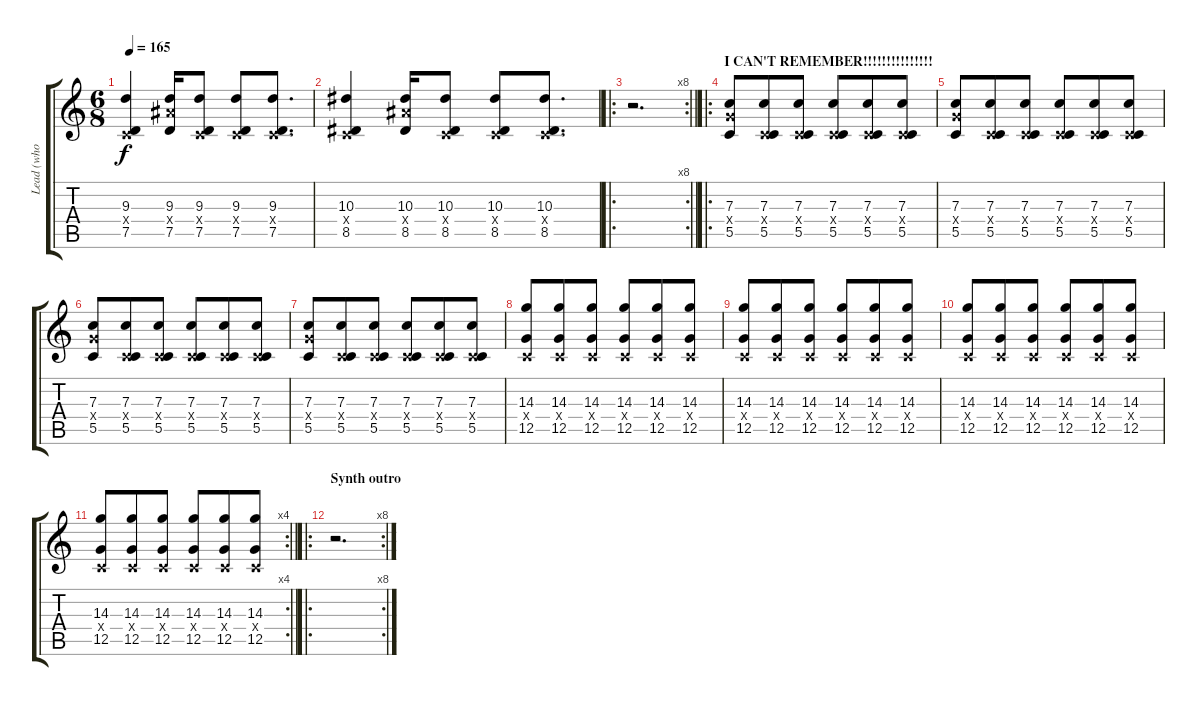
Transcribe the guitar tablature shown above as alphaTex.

\track ("Lead (who cares about other parts)" "Lead (who ") {instrument overdrivenguitar}
\staff {score tabs}
\tuning (D4 A3 F3 C3 G2 C2) {hide}
\ts (6 8)
\tempo 165
\clef g2
\ks c
(9.3 0.4{x} 7.5).4{dy f} (9.3 10.4{x} 7.5).16 (9.3 0.4{x} 7.5).8 (9.3 0.4{x} 7.5).8 (9.3 0.4{x} 7.5).8{d} |
(10.3 0.4{x} 8.5).4 (10.3 10.4{x} 8.5).16 (10.3 0.4{x} 8.5).8 (10.3 0.4{x} 8.5).8 (10.3 0.4{x} 8.5).8{d} |
\ro
\rc 8
\barLineRight lightlight
r.2{d} |
\ro
\section ("" "I CAN'T REMEMBER!!!!!!!!!!!!!!!")
(7.3 7.4{x} 5.5).8 (7.3 0.4{x} 5.5).8 (7.3 0.4{x} 5.5).8 (7.3 0.4{x} 5.5).8 (7.3 0.4{x} 5.5).8 (7.3 0.4{x} 5.5).8 |
(7.3 7.4{x} 5.5).8 (7.3 0.4{x} 5.5).8 (7.3 0.4{x} 5.5).8 (7.3 0.4{x} 5.5).8 (7.3 0.4{x} 5.5).8 (7.3 0.4{x} 5.5).8 |
(7.3 7.4{x} 5.5).8 (7.3 0.4{x} 5.5).8 (7.3 0.4{x} 5.5).8 (7.3 0.4{x} 5.5).8 (7.3 0.4{x} 5.5).8 (7.3 0.4{x} 5.5).8 |
(7.3 7.4{x} 5.5).8 (7.3 0.4{x} 5.5).8 (7.3 0.4{x} 5.5).8 (7.3 0.4{x} 5.5).8 (7.3 0.4{x} 5.5).8 (7.3 0.4{x} 5.5).8 |
(14.3 0.4{x} 12.5).8 (14.3 0.4{x} 12.5).8 (14.3 0.4{x} 12.5).8 (14.3 0.4{x} 12.5).8 (14.3 0.4{x} 12.5).8 (14.3 0.4{x} 12.5).8 |
(14.3 0.4{x} 12.5).8 (14.3 0.4{x} 12.5).8 (14.3 0.4{x} 12.5).8 (14.3 0.4{x} 12.5).8 (14.3 0.4{x} 12.5).8 (14.3 0.4{x} 12.5).8 |
(14.3 0.4{x} 12.5).8 (14.3 0.4{x} 12.5).8 (14.3 0.4{x} 12.5).8 (14.3 0.4{x} 12.5).8 (14.3 0.4{x} 12.5).8 (14.3 0.4{x} 12.5).8 |
\rc 4
\barLineRight lightlight
(14.3 0.4{x} 12.5).8 (14.3 0.4{x} 12.5).8 (14.3 0.4{x} 12.5).8 (14.3 0.4{x} 12.5).8 (14.3 0.4{x} 12.5).8 (14.3 0.4{x} 12.5).8 |
\ro
\rc 8
\section ("" "Synth outro")
r.2{d}
